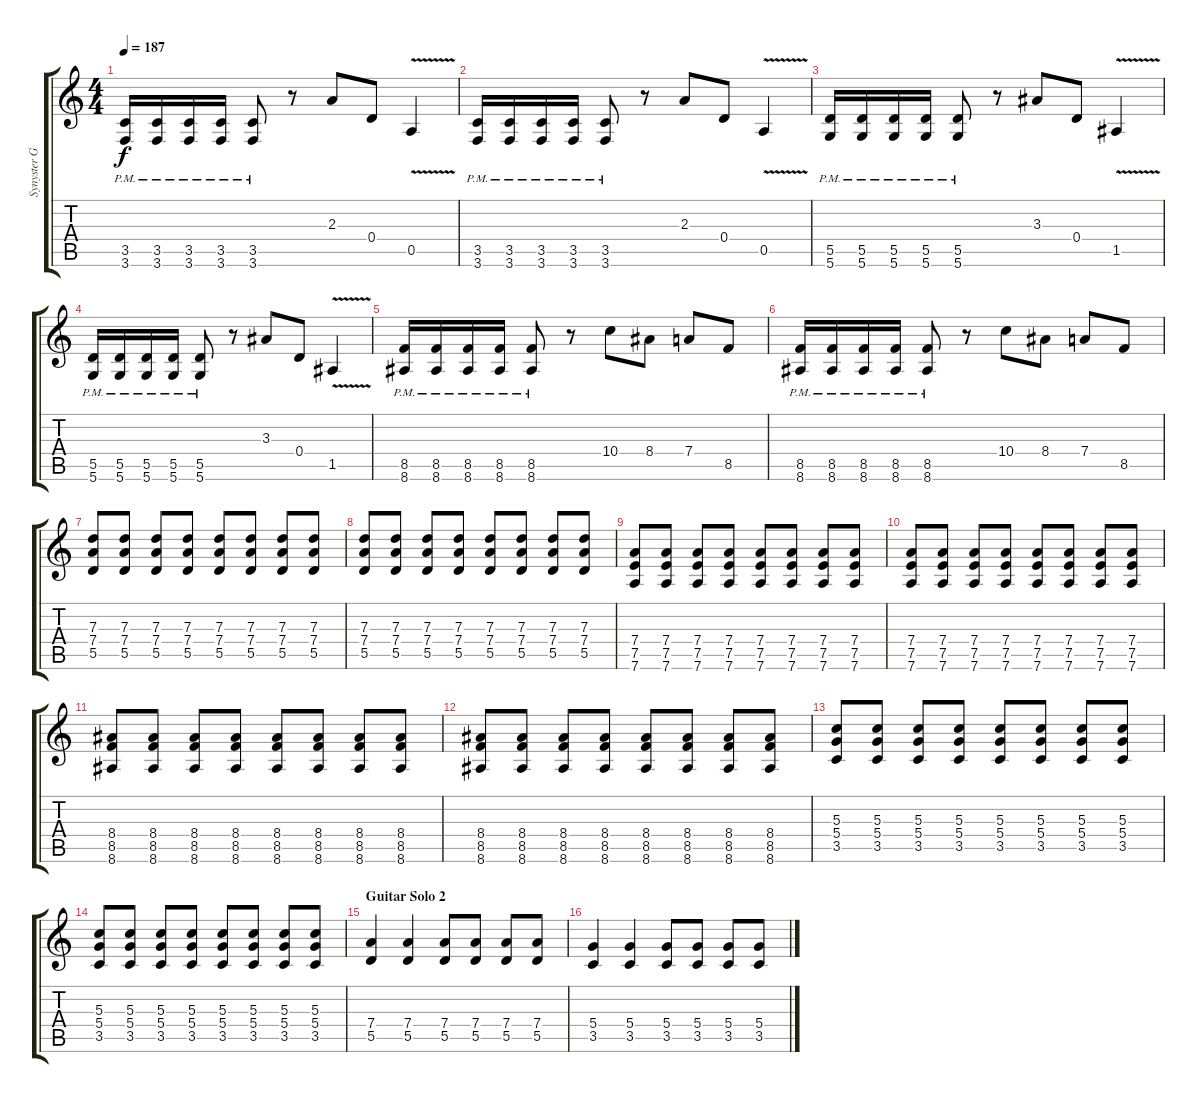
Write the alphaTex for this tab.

\track ("Synyster Gates (Dist. Rhythm)" "Synyster G") {instrument distortionguitar}
\staff {score tabs}
\tuning (E4 B3 G3 D3 A2 D2) {hide}
\ts (4 4)
\tempo 187
\clef g2
\ks c
(3.5{pm} 3.6{pm}).16{dy f} (3.5{pm} 3.6{pm}).16 (3.5{pm} 3.6{pm}).16 (3.5{pm} 3.6{pm}).16 (3.5{pm} 3.6{pm}).8 r.8 2.3.8 0.4.8 0.5{v}.4 |
(3.5{pm} 3.6{pm}).16 (3.5{pm} 3.6{pm}).16 (3.5{pm} 3.6{pm}).16 (3.5{pm} 3.6{pm}).16 (3.5{pm} 3.6{pm}).8 r.8 2.3.8 0.4.8 0.5{v}.4 |
(5.5{pm} 5.6{pm}).16 (5.5{pm} 5.6{pm}).16 (5.5{pm} 5.6{pm}).16 (5.5{pm} 5.6{pm}).16 (5.5{pm} 5.6{pm}).8 r.8 3.3.8 0.4.8 1.5{v}.4 |
(5.5{pm} 5.6{pm}).16 (5.5{pm} 5.6{pm}).16 (5.5{pm} 5.6{pm}).16 (5.5{pm} 5.6{pm}).16 (5.5{pm} 5.6{pm}).8 r.8 3.3.8 0.4.8 1.5{v}.4 |
(8.5{pm} 8.6{pm}).16 (8.5{pm} 8.6{pm}).16 (8.5{pm} 8.6{pm}).16 (8.5{pm} 8.6{pm}).16 (8.5{pm} 8.6{pm}).8 r.8 10.4.8 8.4.8 7.4.8 8.5.8 |
(8.5{pm} 8.6{pm}).16 (8.5{pm} 8.6{pm}).16 (8.5{pm} 8.6{pm}).16 (8.5{pm} 8.6{pm}).16 (8.5{pm} 8.6{pm}).8 r.8 10.4.8 8.4.8 7.4.8 8.5.8 |
(7.3 7.4 5.5).8 (7.3 7.4 5.5).8 (7.3 7.4 5.5).8 (7.3 7.4 5.5).8 (7.3 7.4 5.5).8 (7.3 7.4 5.5).8 (7.3 7.4 5.5).8 (7.3 7.4 5.5).8 |
(7.3 7.4 5.5).8 (7.3 7.4 5.5).8 (7.3 7.4 5.5).8 (7.3 7.4 5.5).8 (7.3 7.4 5.5).8 (7.3 7.4 5.5).8 (7.3 7.4 5.5).8 (7.3 7.4 5.5).8 |
(7.4 7.5 7.6).8 (7.4 7.5 7.6).8 (7.4 7.5 7.6).8 (7.4 7.5 7.6).8 (7.4 7.5 7.6).8 (7.4 7.5 7.6).8 (7.4 7.5 7.6).8 (7.4 7.5 7.6).8 |
(7.4 7.5 7.6).8 (7.4 7.5 7.6).8 (7.4 7.5 7.6).8 (7.4 7.5 7.6).8 (7.4 7.5 7.6).8 (7.4 7.5 7.6).8 (7.4 7.5 7.6).8 (7.4 7.5 7.6).8 |
(8.4 8.5 8.6).8 (8.4 8.5 8.6).8 (8.4 8.5 8.6).8 (8.4 8.5 8.6).8 (8.4 8.5 8.6).8 (8.4 8.5 8.6).8 (8.4 8.5 8.6).8 (8.4 8.5 8.6).8 |
(8.4 8.5 8.6).8 (8.4 8.5 8.6).8 (8.4 8.5 8.6).8 (8.4 8.5 8.6).8 (8.4 8.5 8.6).8 (8.4 8.5 8.6).8 (8.4 8.5 8.6).8 (8.4 8.5 8.6).8 |
(5.3 5.4 3.5).8 (5.3 5.4 3.5).8 (5.3 5.4 3.5).8 (5.3 5.4 3.5).8 (5.3 5.4 3.5).8 (5.3 5.4 3.5).8 (5.3 5.4 3.5).8 (5.3 5.4 3.5).8 |
(5.3 5.4 3.5).8 (5.3 5.4 3.5).8 (5.3 5.4 3.5).8 (5.3 5.4 3.5).8 (5.3 5.4 3.5).8 (5.3 5.4 3.5).8 (5.3 5.4 3.5).8 (5.3 5.4 3.5).8 |
\section ("" "Guitar Solo 2")
(7.4 5.5).4 (7.4 5.5).4 (7.4 5.5).8 (7.4 5.5).8 (7.4 5.5).8 (7.4 5.5).8 |
(5.4 3.5).4 (5.4 3.5).4 (5.4 3.5).8 (5.4 3.5).8 (5.4 3.5).8 (5.4 3.5).8
